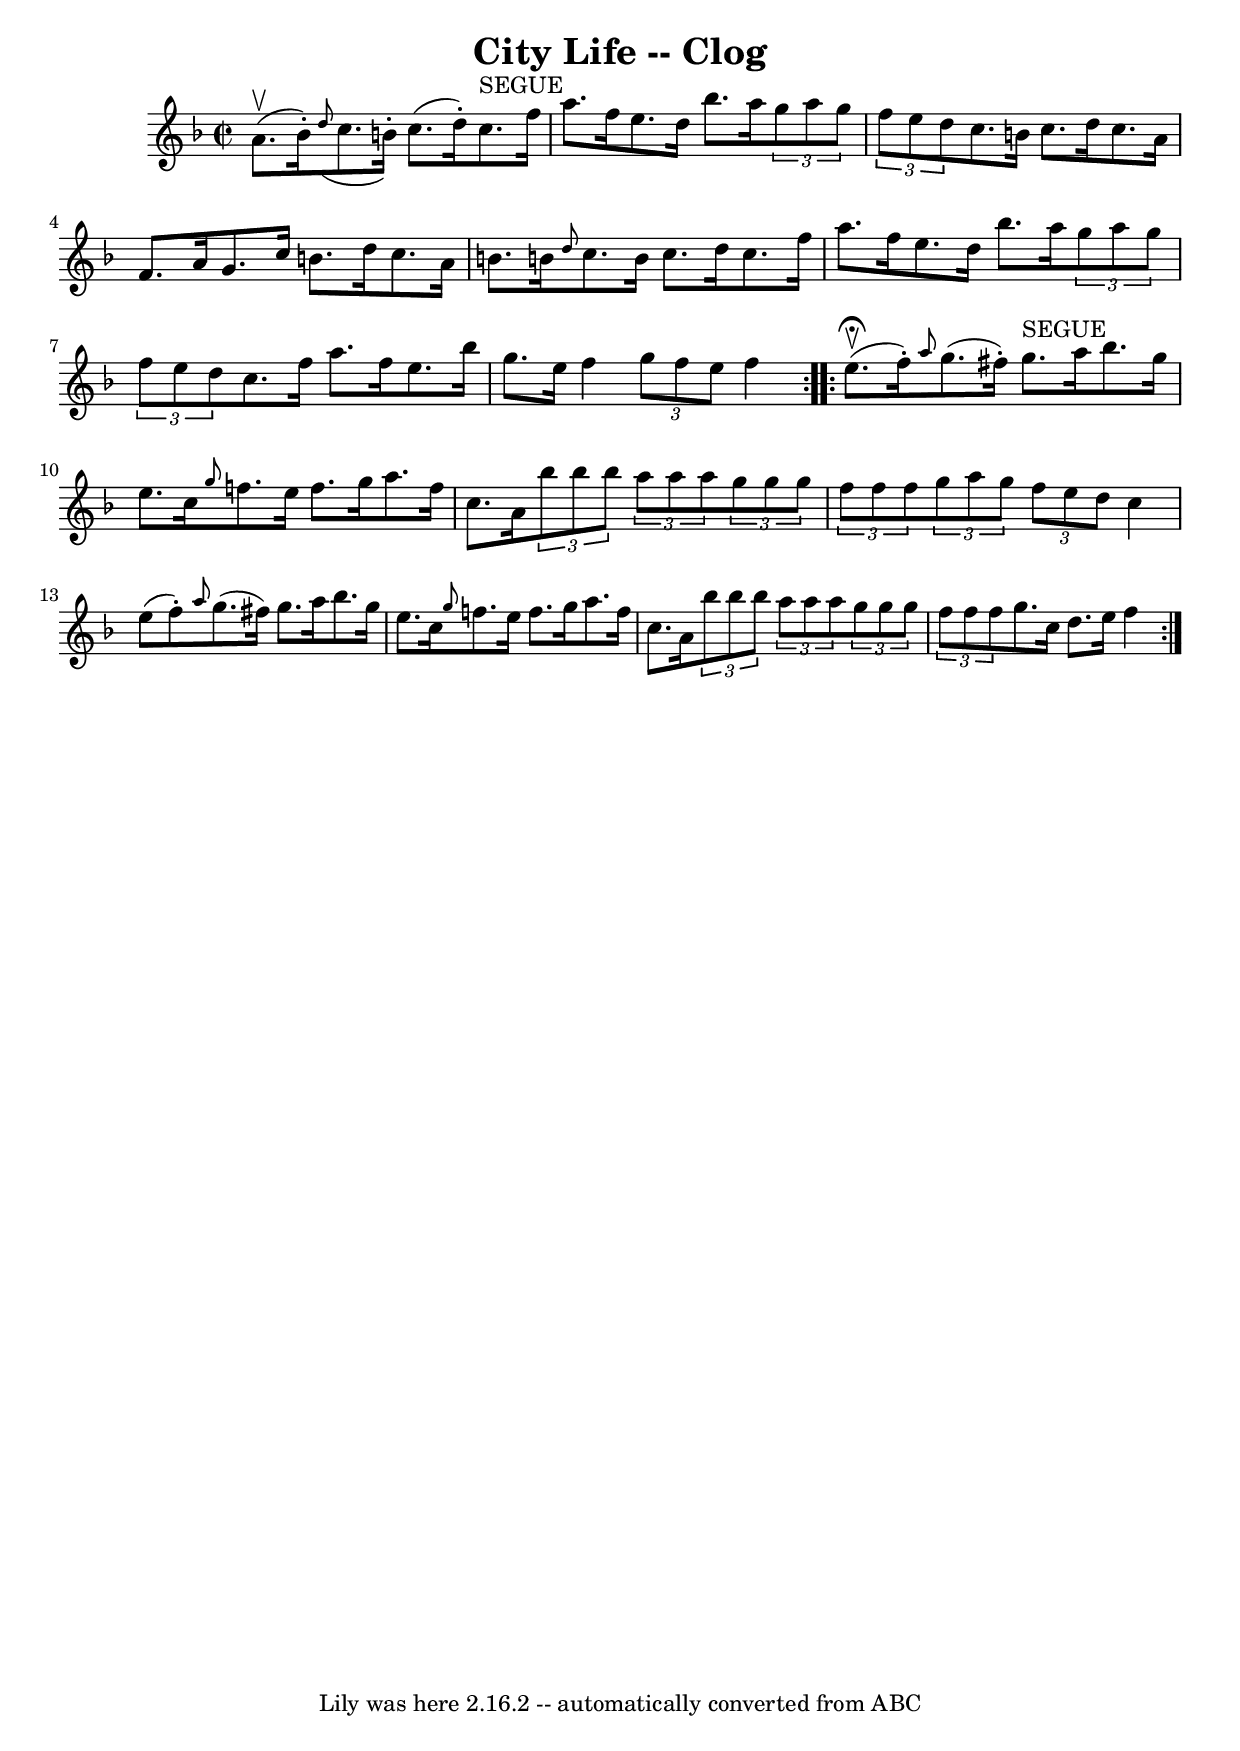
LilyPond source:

\version "2.7.40"
\include "Mammoth.ily"
\header {
	book = "Ryan's Mammoth Collection"
	crossRefNumber = "1"
	footnotes = ""
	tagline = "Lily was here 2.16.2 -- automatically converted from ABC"
	title = "City Life -- Clog"
}
voicedefault =  {
\set Score.defaultBarType = "empty"

\repeat volta 2 {
\override Staff.TimeSignature #'style = #'C
 \time 2/2 \key f \major a'8.^\upbow(bes'16 -.) |
   \grace {    
d''8 (} c''8. b'16 -.) c''8. (d''16 -.) c''8.^"SEGUE"   
f''16 a''8. f''16  |
 e''8. d''16 bes''8. a''16    
\times 2/3 { g''8 a''8 g''8  } \times 2/3 { f''8 e''8 d''8  } 
|
 c''8. b'16 c''8. d''16 c''8. a'16 f'8. a'16  
|
 g'8. c''16 b'8. d''16 c''8. a'16 b'8. b'!16  
|
     \grace { d''8  } c''8. b'16 c''8. d''16 c''8.    
f''16 a''8. f''16  |
 e''8. d''16 bes''8. a''16    
\times 2/3 { g''8 a''8 g''8  }   \times 2/3 { f''8 e''8 d''8  } 
|
 c''8. f''16 a''8. f''16 e''8. bes''16 g''8.    
e''16  |
 f''4  \times 2/3 { g''8 f''8 e''8  } f''4    }     
\repeat volta 2 { e''8.^\fermata^\upbow(f''16 -.) |
 \grace {    
a''8  } g''8. (fis''16 -.) g''8.^"SEGUE" a''16 bes''8. g''16  
 e''8. c''16  |
 \grace { g''8  } f''!8. e''16 f''8.    
g''16 a''8. f''16 c''8. a'16  |
     \times 2/3 { bes''8    
bes''8 bes''8  } \times 2/3 { a''8 a''8 a''8  }   \times 2/3 {   
g''8 g''8 g''8  } \times 2/3 { f''8 f''8 f''8  } |
 
\times 2/3 { g''8 a''8 g''8  } \times 2/3 { f''8 e''8 d''8  }   
c''4 e''8 (f''8 -.) |
     \grace { a''8  } g''8. (
fis''16) g''8. a''16 bes''8. g''16 e''8. c''16  |
 
\grace { g''8  } f''!8. e''16 f''8. g''16 a''8. f''16    
c''8. a'16  |
     \times 2/3 { bes''8 bes''8 bes''8  } 
\times 2/3 { a''8 a''8 a''8  }   \times 2/3 { g''8 g''8 g''8  } 
\times 2/3 { f''8 f''8 f''8  } |
 g''8. c''16 d''8.    
e''16 f''4  }   
}

\score{
    <<

	\context Staff="default"
	{
	    \voicedefault 
	}

    >>
	\layout {
	}
	\midi {}
}
